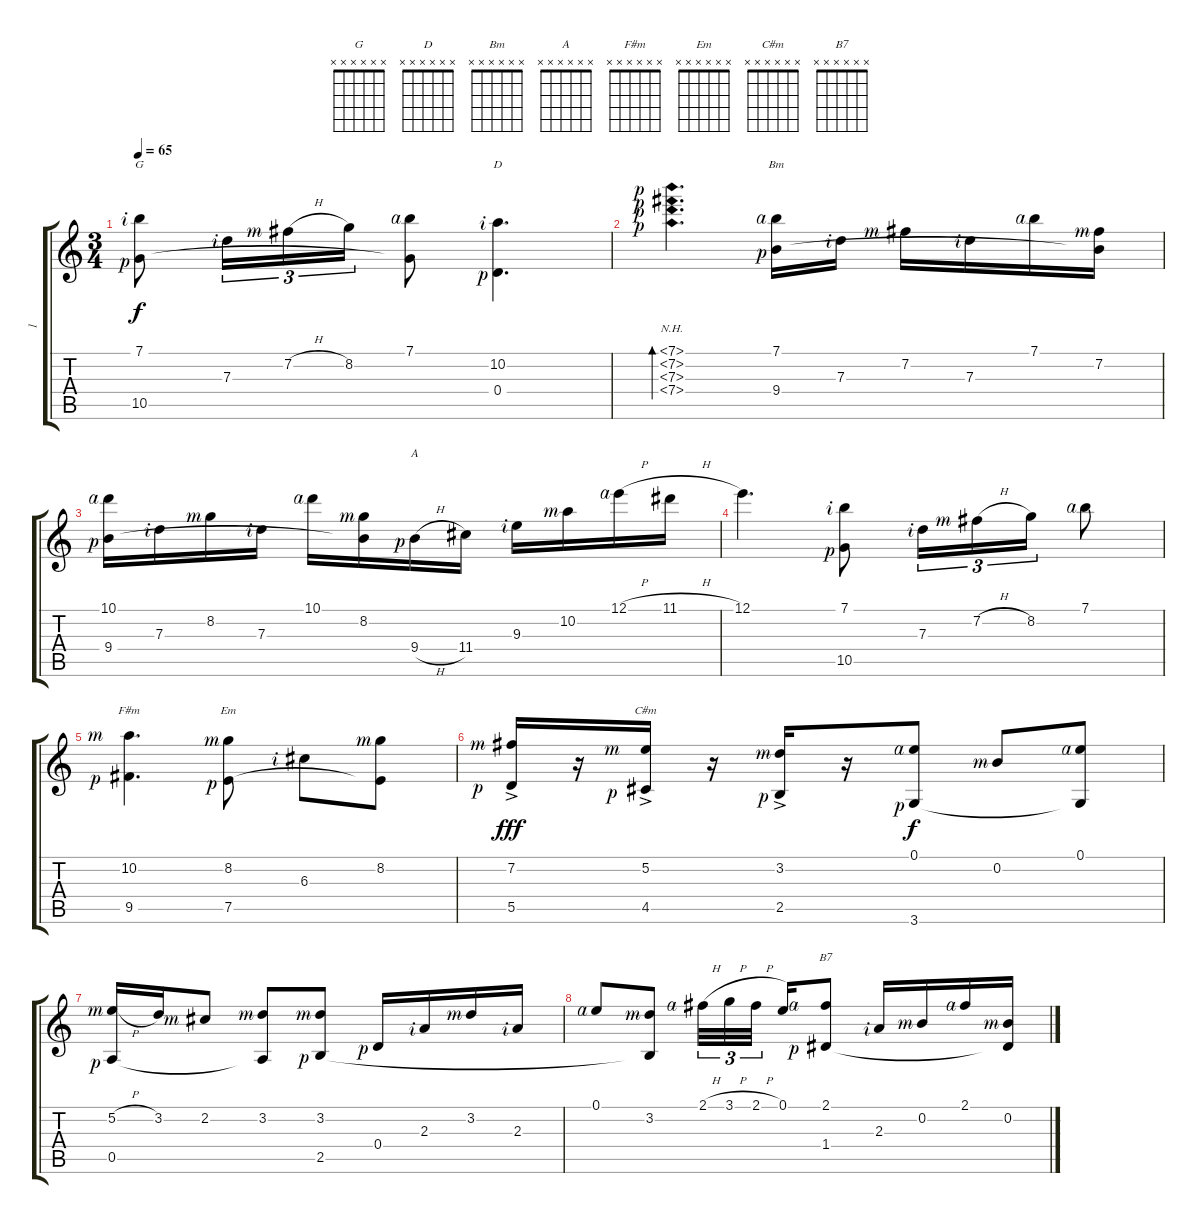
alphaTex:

\track ("1" "1") {instrument acousticguitarnylon}
\staff {score tabs}
\tuning (E4 B3 G3 D3 A2 E2) {hide}
\chord ("G" x x x x x x)
\chord ("D" x x x x x x)
\chord ("Bm" x x x x x x)
\chord ("A" x x x x x x)
\chord ("F#m" x x x x x x)
\chord ("Em" x x x x x x)
\chord ("C#m" x x x x x x)
\chord ("B7" x x x x x x)
\ts (3 4)
\tempo 65
\clef g2
\ks c
(7.1{rf 2} 10.5{rf 1}).8{ch "G" dy f instrument acousticguitarnylon} 7.3{rf 2}.16{tu (3 2)} 7.2{h rf 3}.16{tu (3 2)} 8.2.16{tu (3 2)} (7.1{rf 4} 10.5{t}).8 (10.2{rf 2} 0.4{rf 1}).4{d ch "D"} |
(7.1{nh rf 1} 7.2{nh rf 1} 7.3{nh rf 1} 7.4{nh rf 1}).4{d bd 60} (7.1{rf 4} 9.4{rf 1}).16{ch "Bm"} 7.3{rf 2}.16 7.2{rf 3}.16 7.3{rf 2}.16 7.1{rf 4}.16 (7.2{rf 3} 9.4{t}).16 |
(10.1{rf 4} 9.4{rf 1}).16 7.3{rf 2}.16 8.2{rf 3}.16 7.3{rf 2}.16 10.1{rf 4}.16 (8.2{rf 3} 9.4{t}).16 9.4{h rf 1}.16{ch "A"} 11.4.16 9.3{rf 2}.16 10.2{rf 3}.16 12.1{h rf 4}.16 11.1{h}.16 |
12.1.4{d} (7.1{rf 2} 10.5{rf 1}).8 7.3{rf 2}.16{tu (3 2)} 7.2{h rf 3}.16{tu (3 2)} 8.2.16{tu (3 2)} 7.1{rf 4}.8 |
(10.2{rf 3} 9.5{rf 1}).4{d ch "F#m"} (8.2{rf 3} 7.5{rf 1}).8{ch "Em"} 6.3{rf 2}.8 (8.2{rf 3} 7.5{t}).8 |
(7.2{ac rf 3} 5.5{ac rf 1}).16{dy fff} r.16 (5.2{ac rf 3} 4.5{ac rf 1}).16{ch "C#m"} r.16 (3.2{ac rf 3} 2.5{ac rf 1}).16 r.16 (0.1{rf 4} 3.6{rf 1}).8{dy f} 0.2{rf 3}.8 (0.1{rf 4} 3.6{t}).8 |
(5.2{h rf 3} 0.5{rf 1}).16 3.2.16 2.2{rf 3}.8 (3.2{rf 3} 0.5{t}).8 (3.2{rf 3} 2.5{rf 1}).8 0.4{rf 1}.16 2.3{rf 2}.16 3.2{rf 3}.16 2.3{rf 2}.16 |
0.1{rf 4}.8 (3.2{rf 3} 2.5{t}).8 2.1{h rf 4}.32{tu (3 2)} 3.1{h}.32{tu (3 2)} 2.1{h}.32{tu (3 2) beam splitsecondary} 0.1.16 (2.1{rf 4} 1.4{rf 1}).8{ch "B7"} 2.3{rf 2}.16 0.2{rf 3}.16 2.1{rf 4}.16 (0.2{rf 3} 1.4{t}).16
